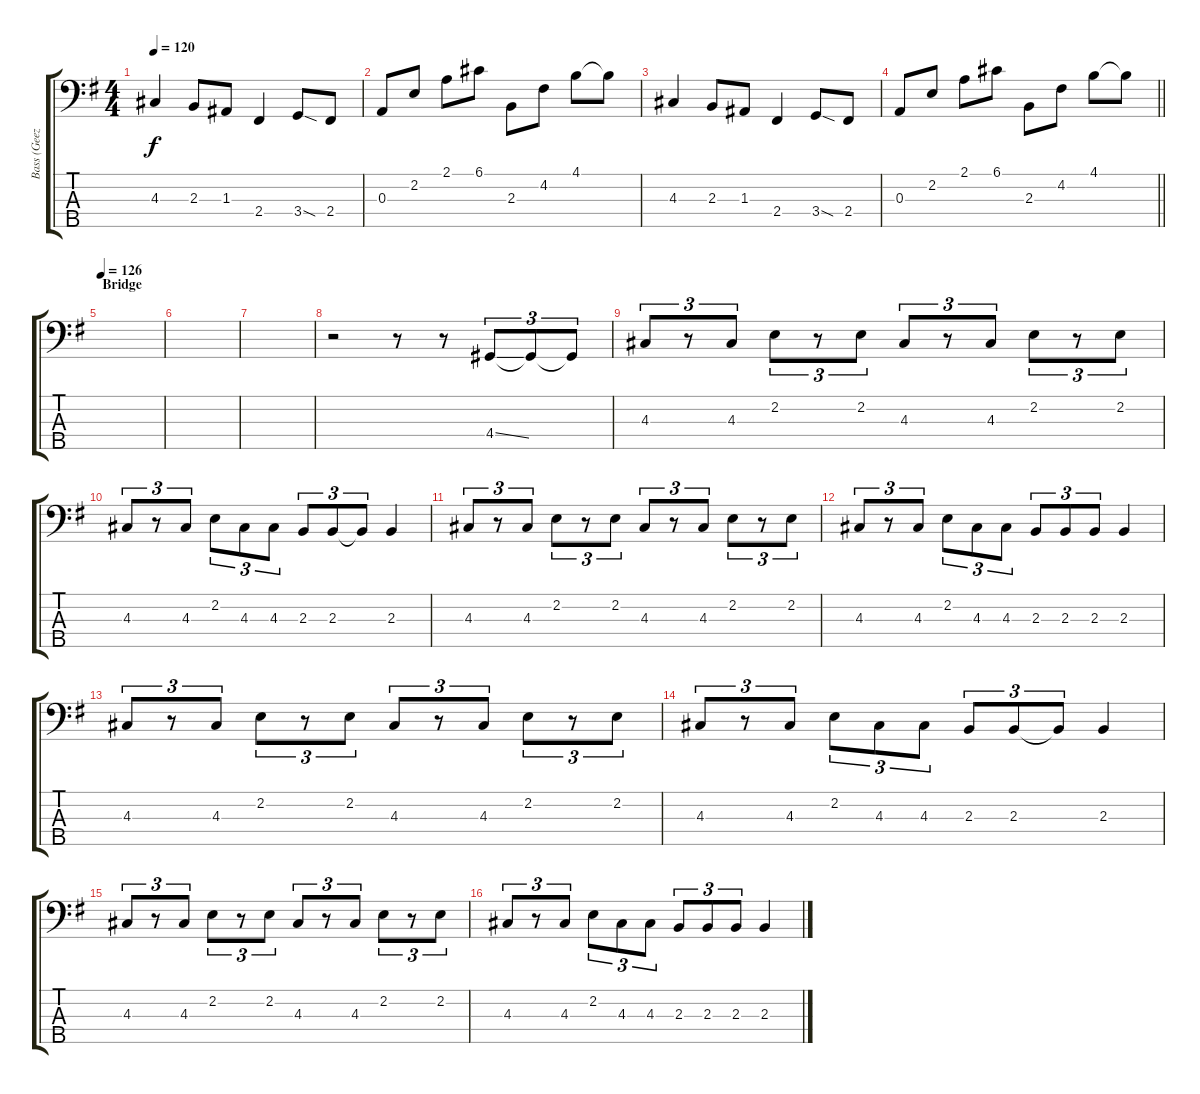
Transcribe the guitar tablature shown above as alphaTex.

\track ("Bass (Geeze Butler)" "Bass (Geez") {instrument electricbassfinger}
\staff {score tabs}
\tuning (G2 D2 A1 E1 B0) {hide}
\ts (4 4)
\tempo 120
\clef f4
\ks g
4.3.4{dy f} 2.3.8 1.3.8 2.4.4 3.4{sod}.8 2.4.8 |
0.3.8 2.2.8 2.1.8 6.1.8 2.3.8 4.2.8 4.1.8 4.1{t}.8 |
4.3.4 2.3.8 1.3.8 2.4.4 3.4{sod}.8 2.4.8 |
\barLineRight lightlight
0.3.8 2.2.8 2.1.8 6.1.8 2.3.8 4.2.8 4.1.8 4.1{t}.8 |
\section ("" "Bridge")
\tempo 126
|
|
|
r.2 r.8 r.8 4.4{ss}.8{tu (3 2)} 4.4{t}.8{tu (3 2)} 4.4{t}.8{tu (3 2)} |
4.3.8{tu (3 2)} r.8{tu (3 2)} 4.3.8{tu (3 2)} 2.2.8{tu (3 2)} r.8{tu (3 2)} 2.2.8{tu (3 2)} 4.3.8{tu (3 2)} r.8{tu (3 2)} 4.3.8{tu (3 2)} 2.2.8{tu (3 2)} r.8{tu (3 2)} 2.2.8{tu (3 2)} |
4.3.8{tu (3 2)} r.8{tu (3 2)} 4.3.8{tu (3 2)} 2.2.8{tu (3 2)} 4.3.8{tu (3 2)} 4.3.8{tu (3 2)} 2.3.8{tu (3 2)} 2.3.8{tu (3 2)} 2.3{t}.8{tu (3 2)} 2.3.4 |
4.3.8{tu (3 2)} r.8{tu (3 2)} 4.3.8{tu (3 2)} 2.2.8{tu (3 2)} r.8{tu (3 2)} 2.2.8{tu (3 2)} 4.3.8{tu (3 2)} r.8{tu (3 2)} 4.3.8{tu (3 2)} 2.2.8{tu (3 2)} r.8{tu (3 2)} 2.2.8{tu (3 2)} |
4.3.8{tu (3 2)} r.8{tu (3 2)} 4.3.8{tu (3 2)} 2.2.8{tu (3 2)} 4.3.8{tu (3 2)} 4.3.8{tu (3 2)} 2.3.8{tu (3 2)} 2.3.8{tu (3 2)} 2.3.8{tu (3 2)} 2.3.4 |
4.3.8{tu (3 2)} r.8{tu (3 2)} 4.3.8{tu (3 2)} 2.2.8{tu (3 2)} r.8{tu (3 2)} 2.2.8{tu (3 2)} 4.3.8{tu (3 2)} r.8{tu (3 2)} 4.3.8{tu (3 2)} 2.2.8{tu (3 2)} r.8{tu (3 2)} 2.2.8{tu (3 2)} |
4.3.8{tu (3 2)} r.8{tu (3 2)} 4.3.8{tu (3 2)} 2.2.8{tu (3 2)} 4.3.8{tu (3 2)} 4.3.8{tu (3 2)} 2.3.8{tu (3 2)} 2.3.8{tu (3 2)} 2.3{t}.8{tu (3 2)} 2.3.4 |
4.3.8{tu (3 2)} r.8{tu (3 2)} 4.3.8{tu (3 2)} 2.2.8{tu (3 2)} r.8{tu (3 2)} 2.2.8{tu (3 2)} 4.3.8{tu (3 2)} r.8{tu (3 2)} 4.3.8{tu (3 2)} 2.2.8{tu (3 2)} r.8{tu (3 2)} 2.2.8{tu (3 2)} |
4.3.8{tu (3 2)} r.8{tu (3 2)} 4.3.8{tu (3 2)} 2.2.8{tu (3 2)} 4.3.8{tu (3 2)} 4.3.8{tu (3 2)} 2.3.8{tu (3 2)} 2.3.8{tu (3 2)} 2.3.8{tu (3 2)} 2.3.4
